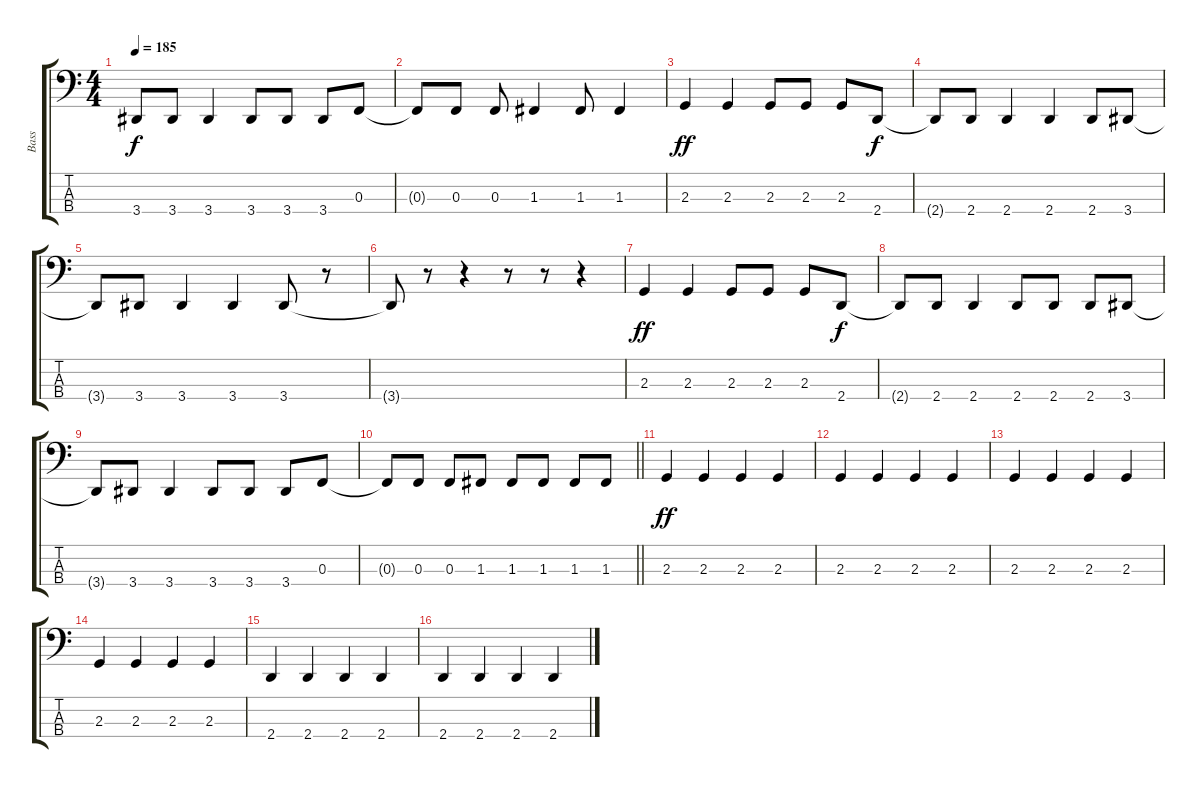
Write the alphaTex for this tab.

\track ("Bass" "Bass") {instrument slapbass1}
\staff {score tabs}
\tuning (Eb2 Bb1 F1 C1) {hide}
\ts (4 4)
\tempo 185
\clef f4
\ks c
3.4{t}.8{dy f} 3.4.8 3.4.4 3.4.8 3.4.8 3.4.8 0.3.8 |
0.3{t}.8 0.3.8 0.3.8 1.3.4 1.3.8 1.3.4 |
2.3.4{dy ff} 2.3.4 2.3.8 2.3.8 2.3.8 2.4.8{dy f} |
2.4{t}.8 2.4.8 2.4.4 2.4.4 2.4.8 3.4.8 |
3.4{t}.8 3.4.8 3.4.4 3.4.4 3.4.8 r.8 |
3.4{t}.8 r.8 r.4 r.8 r.8 r.4 |
2.3.4{dy ff} 2.3.4 2.3.8 2.3.8 2.3.8 2.4.8{dy f} |
2.4{t}.8 2.4.8 2.4.4 2.4.8 2.4.8 2.4.8 3.4.8 |
3.4{t}.8 3.4.8 3.4.4 3.4.8 3.4.8 3.4.8 0.3.8 |
\barLineRight lightlight
0.3{t}.8 0.3.8 0.3.8 1.3.8 1.3.8 1.3.8 1.3.8 1.3.8 |
2.3.4{dy ff} 2.3.4 2.3.4 2.3.4 |
2.3.4 2.3.4 2.3.4 2.3.4 |
2.3.4 2.3.4 2.3.4 2.3.4 |
2.3.4 2.3.4 2.3.4 2.3.4 |
2.4.4 2.4.4 2.4.4 2.4.4 |
2.4.4 2.4.4 2.4.4 2.4.4
